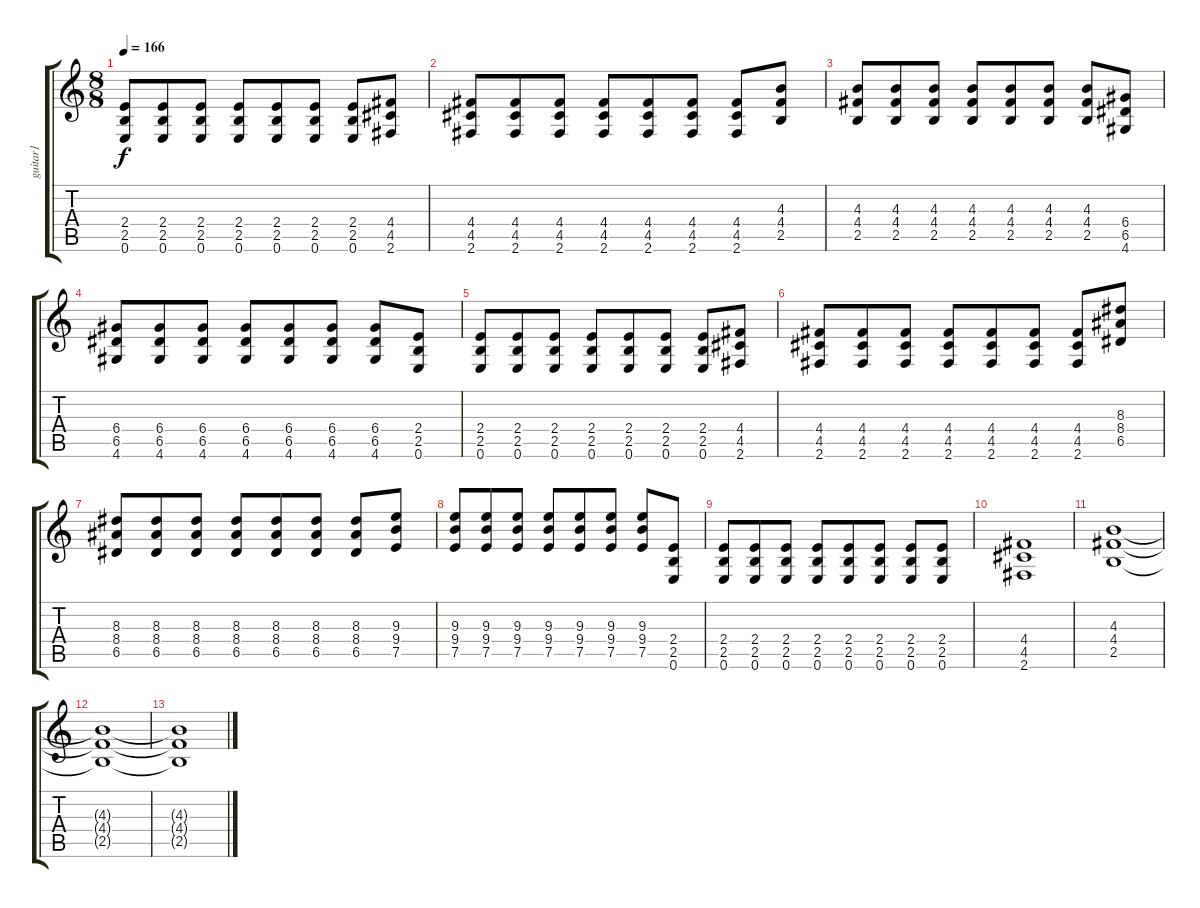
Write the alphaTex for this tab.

\track ("guitar1" "guitar1") {instrument overdrivenguitar}
\staff {score tabs}
\tuning (E4 B3 G3 D3 A2 E2) {hide}
\ts (8 8)
\tempo 166
\clef g2
\ks c
(2.4 2.5 0.6).8{dy f} (2.4 2.5 0.6).8 (2.4 2.5 0.6).8 (2.4 2.5 0.6).8 (2.4 2.5 0.6).8 (2.4 2.5 0.6).8 (2.4 2.5 0.6).8 (4.4 4.5 2.6).8 |
(4.4 4.5 2.6).8 (4.4 4.5 2.6).8 (4.4 4.5 2.6).8 (4.4 4.5 2.6).8 (4.4 4.5 2.6).8 (4.4 4.5 2.6).8 (4.4 4.5 2.6).8 (4.3 4.4 2.5).8 |
(4.3 4.4 2.5).8 (4.3 4.4 2.5).8 (4.3 4.4 2.5).8 (4.3 4.4 2.5).8 (4.3 4.4 2.5).8 (4.3 4.4 2.5).8 (4.3 4.4 2.5).8 (6.4 6.5 4.6).8 |
(6.4 6.5 4.6).8 (6.4 6.5 4.6).8 (6.4 6.5 4.6).8 (6.4 6.5 4.6).8 (6.4 6.5 4.6).8 (6.4 6.5 4.6).8 (6.4 6.5 4.6).8 (2.4 2.5 0.6).8 |
(2.4 2.5 0.6).8 (2.4 2.5 0.6).8 (2.4 2.5 0.6).8 (2.4 2.5 0.6).8 (2.4 2.5 0.6).8 (2.4 2.5 0.6).8 (2.4 2.5 0.6).8 (4.4 4.5 2.6).8 |
(4.4 4.5 2.6).8 (4.4 4.5 2.6).8 (4.4 4.5 2.6).8 (4.4 4.5 2.6).8 (4.4 4.5 2.6).8 (4.4 4.5 2.6).8 (4.4 4.5 2.6).8 (8.3 8.4 6.5).8 |
(8.3 8.4 6.5).8 (8.3 8.4 6.5).8 (8.3 8.4 6.5).8 (8.3 8.4 6.5).8 (8.3 8.4 6.5).8 (8.3 8.4 6.5).8 (8.3 8.4 6.5).8 (9.3 9.4 7.5).8 |
(9.3 9.4 7.5).8 (9.3 9.4 7.5).8 (9.3 9.4 7.5).8 (9.3 9.4 7.5).8 (9.3 9.4 7.5).8 (9.3 9.4 7.5).8 (9.3 9.4 7.5).8 (2.4 2.5 0.6).8 |
(2.4 2.5 0.6).8 (2.4 2.5 0.6).8 (2.4 2.5 0.6).8 (2.4 2.5 0.6).8 (2.4 2.5 0.6).8 (2.4 2.5 0.6).8 (2.4 2.5 0.6).8 (2.4 2.5 0.6).8 |
(4.4 4.5 2.6).1 |
(4.3 4.4 2.5).1 |
(4.3{t} 4.4{t} 2.5{t}).1 |
(4.3{t} 4.4{t} 2.5{t}).1
